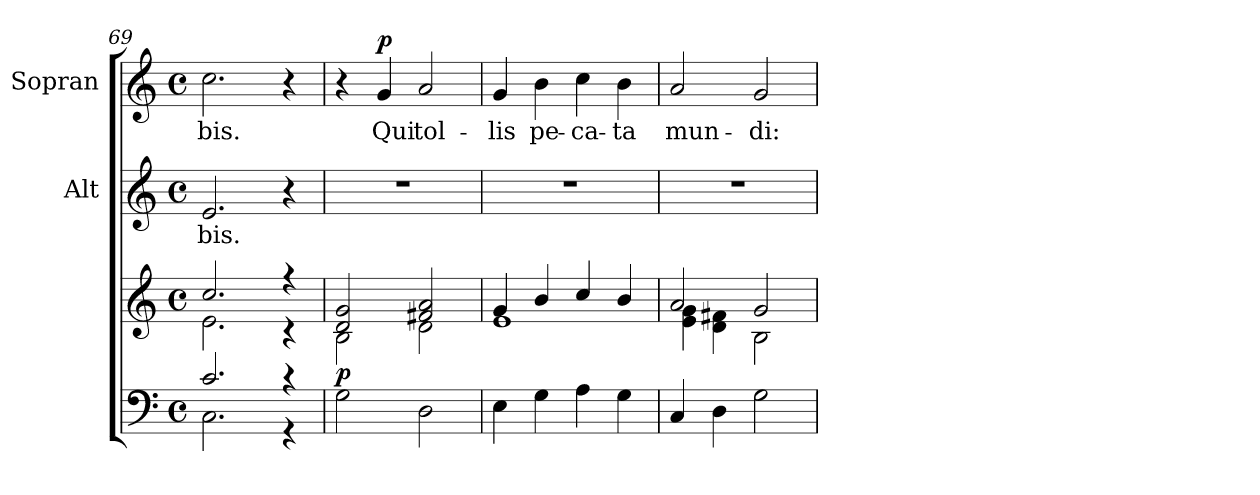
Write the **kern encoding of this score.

**kern	**kern	**dynam	**kern	**text	**kern	**text	**dynam
*part3	*part3	*part3	*part2	*part2	*part1	*part1	*part1
*staff4	*staff3	*staff3/4	*staff2	*staff2	*staff1	*staff1	*staff1
*	*	*	*I"Alt	*	*I"Sopran	*	*
*clefF4	*clefG2	*	*clefG2	*	*clefG2	*	*
*k[]	*k[]	*	*k[]	*	*k[]	*	*
*C:	*C:	*	*C:	*	*C:	*	*
*M4/4	*M4/4	*	*M4/4	*	*M4/4	*	*
*met(c)	*met(c)	*	*met(c)	*	*met(c)	*	*
=69	=69	=69	=69	=69	=69	=69	=69
*^	*^	*	*	*	*	*	*
!	!	!	!	!	!	!LO:LY:b	!	!LO:LY:b	!
2.c/	2.C\	2.cc/	2.e\	.	2.e/	-bis.	2.cc\	-bis.	.
4r	4r	4r	4r	.	4r	.	4r	.	.
=70	=70	=70	=70	=70	=70	=70	=70	=70	=70
!	!	!	!	!LO:DY:b	!	!	!	!	!
*v	*v	*	*	*	*	*	*	*	*
2G\	2d/ 2g/	2B\	p	1r	.	4r	.	.
!	!	!	!	!	!	!	!LO:LY:b	!LO:DY:a
.	.	.	.	.	.	4g/	Qui	p
!	!	!	!	!	!	!	!LO:LY:b	!
2D\	2f#X/ 2a/	2d\	.	.	.	2a/	tol-	.
=71	=71	=71	=71	=71	=71	=71	=71	=71
!	!	!	!	!	!	!	!LO:LY:b	!
4E\	4g/	1e	.	1r	.	4g/	-lis	.
!	!	!	!	!	!	!	!LO:LY:b	!
4G\	4b/	.	.	.	.	4b\	pe-	.
!	!	!	!	!	!	!	!LO:LY:b	!
4A\	4cc/	.	.	.	.	4cc\	-ca-	.
!	!	!	!	!	!	!	!LO:LY:b	!
4G\	4b/	.	.	.	.	4b\	-ta	.
=72	=72	=72	=72	=72	=72	=72	=72	=72
!	!	!	!	!	!	!	!LO:LY:b	!
4C/	2a/	4e\ 4g\	.	1r	.	2a/	mun-	.
4D\	.	4d\ 4f#X\	.	.	.	.	.	.
!	!	!	!	!	!	!	!LO:LY:b	!
2G\	2g/	2B\	.	.	.	2g/	-di:	.
*	*v	*v	*	*	*	*	*	*
=	=	=	=	=	=	=	=
*-	*-	*-	*-	*-	*-	*-	*-
